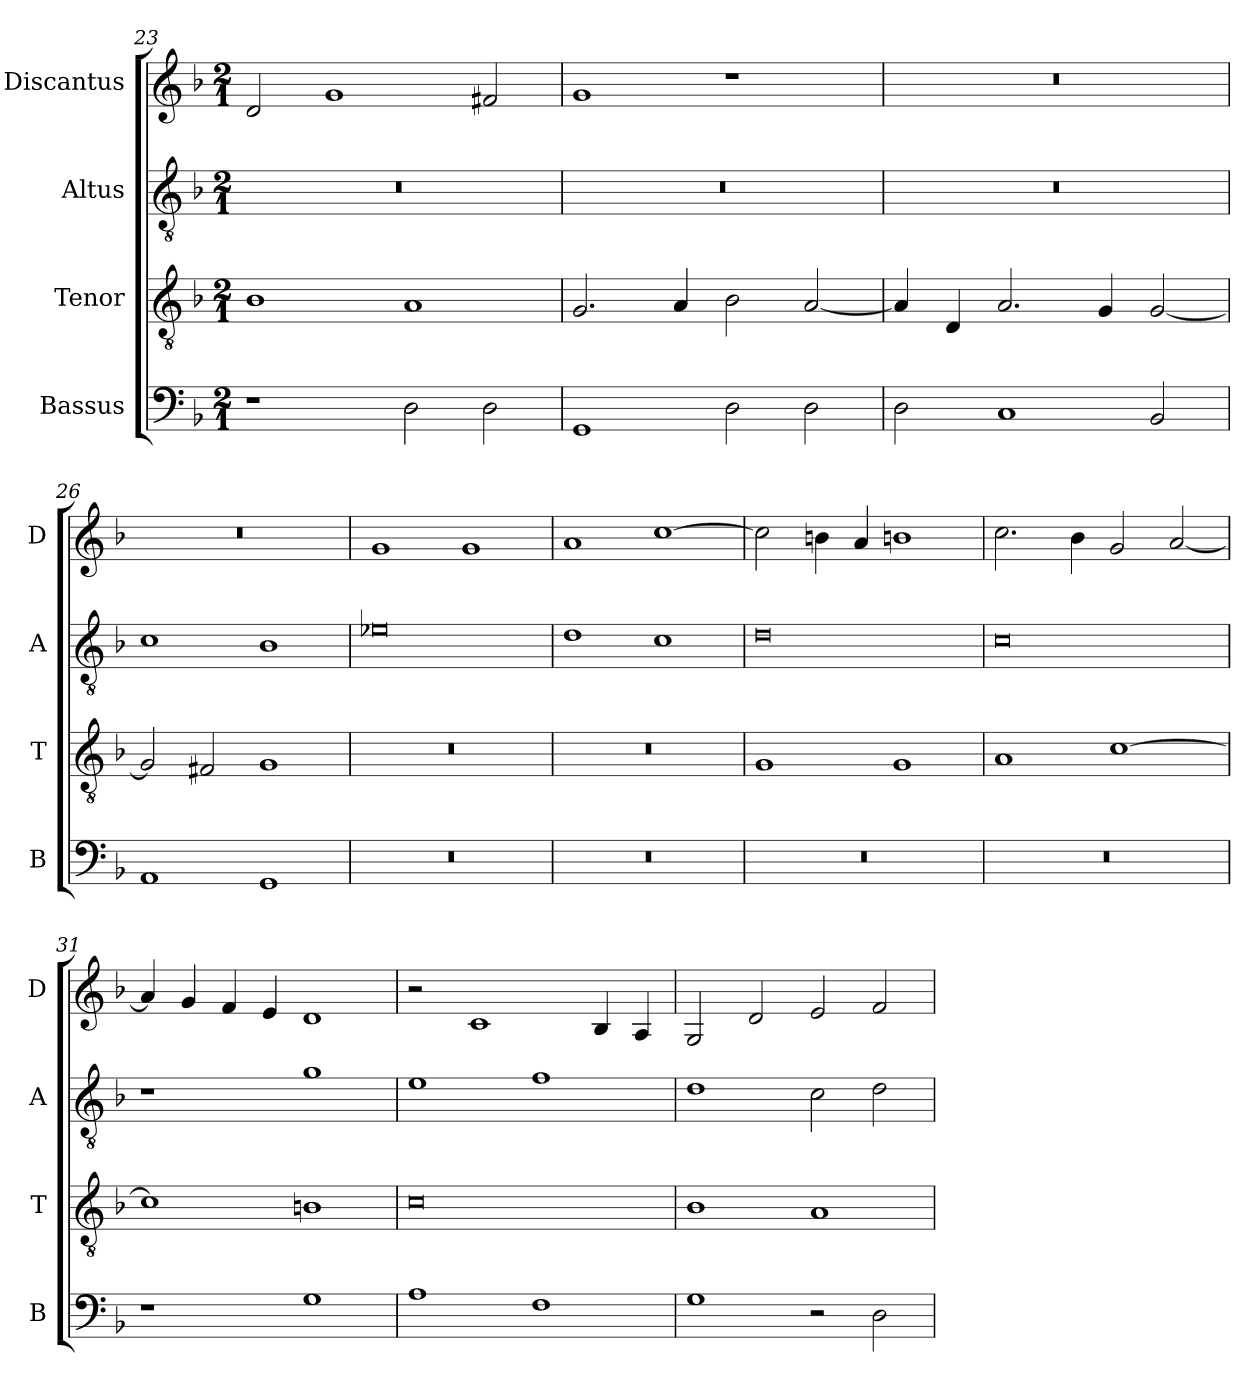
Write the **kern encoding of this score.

**kern	**kern	**kern	**kern
*part4	*part3	*part2	*part1
*staff4	*staff3	*staff2	*staff1
*I"Bassus	*I"Tenor	*I"Altus	*I"Discantus
*I'B	*I'T	*I'A	*I'D
*clefF4	*clefGv2	*clefGv2	*clefG2
*k[b-]	*k[b-]	*k[b-]	*k[b-]
*M2/1	*M2/1	*M2/1	*M2/1
=23	=23	=23	=23
1r	1B-	0r	2d
.	.	.	1g
2D	1A	.	.
2D	.	.	2f#X
=24	=24	=24	=24
1GG	2.G	0r	1g
.	4A	.	.
2D	2B-	.	1r
2D	[2A	.	.
=25	=25	=25	=25
2D	4A]	0r	0r
.	4D	.	.
1C	2.A	.	.
.	4G	.	.
2BB-	[2G	.	.
=26	=26	=26	=26
1AA	2G]	1c	0r
.	2F#X	.	.
1GG	1G	1B-	.
=27	=27	=27	=27
0r	0r	0e-X	1g
.	.	.	1g
=28	=28	=28	=28
0r	0r	1d	1a
.	.	1c	[1cc
=29	=29	=29	=29
0r	1G	0d	2cc]
.	.	.	4bn
.	.	.	4a
.	1G	.	1bn
=30	=30	=30	=30
0r	1A	0c	2.cc
.	.	.	4b-
.	[1c	.	2g
.	.	.	[2a
=31	=31	=31	=31
1r	1c]	1r	4a]
.	.	.	4g
.	.	.	4f
.	.	.	4e
1G	1Bn	1g	1d
=32	=32	=32	=32
1A	0c	1e	2r
.	.	.	1c
1F	.	1f	.
.	.	.	4B-
.	.	.	4A
=33	=33	=33	=33
1G	1B-	1d	2G
.	.	.	2d
2r	1A	2c	2e
2D	.	2d	2f
=	=	=	=
*-	*-	*-	*-
